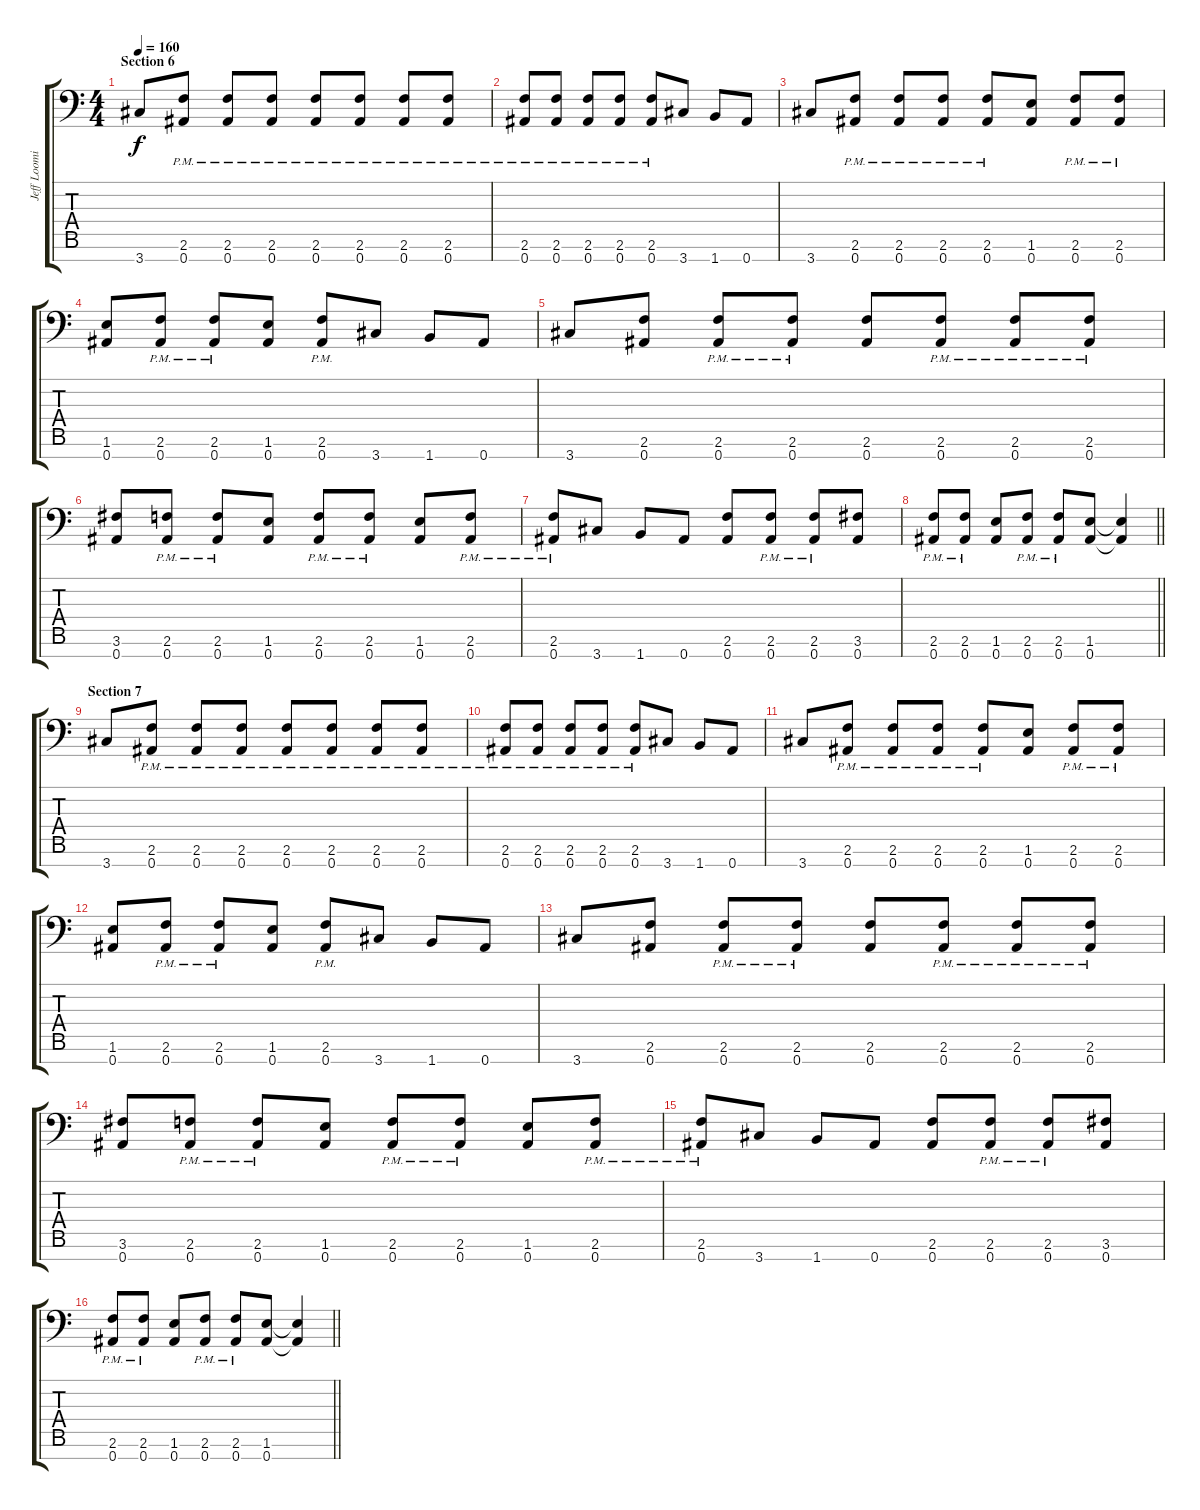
\track ("Jeff Loomis - rhythm guitar (right)" "Jeff Loomi") {instrument distortionguitar}
\staff {score tabs}
\tuning (Eb4 Bb3 Gb3 Db3 Ab2 Eb2 Bb1) {hide}
\ts (4 4)
\section ("" "Section 6")
\tempo 160
\clef f4
\ks c
3.7.8{dy f} (2.6{pm} 0.7{pm}).8 (2.6{pm} 0.7{pm}).8 (2.6{pm} 0.7{pm}).8 (2.6{pm} 0.7{pm}).8 (2.6{pm} 0.7{pm}).8 (2.6{pm} 0.7{pm}).8 (2.6{pm} 0.7{pm}).8 |
(2.6{pm} 0.7{pm}).8 (2.6{pm} 0.7{pm}).8 (2.6{pm} 0.7{pm}).8 (2.6{pm} 0.7{pm}).8 (2.6{pm} 0.7{pm}).8 3.7.8 1.7.8 0.7.8 |
3.7.8 (2.6{pm} 0.7{pm}).8 (2.6{pm} 0.7{pm}).8 (2.6{pm} 0.7{pm}).8 (2.6{pm} 0.7{pm}).8 (1.6 0.7).8 (2.6{pm} 0.7{pm}).8 (2.6{pm} 0.7{pm}).8 |
(1.6 0.7).8 (2.6{pm} 0.7{pm}).8 (2.6{pm} 0.7{pm}).8 (1.6 0.7).8 (2.6{pm} 0.7{pm}).8 3.7.8 1.7.8 0.7.8 |
3.7.8 (2.6 0.7).8 (2.6{pm} 0.7{pm}).8 (2.6{pm} 0.7{pm}).8 (2.6 0.7).8 (2.6{pm} 0.7{pm}).8 (2.6{pm} 0.7{pm}).8 (2.6{pm} 0.7{pm}).8 |
(3.6 0.7).8 (2.6{pm} 0.7{pm}).8 (2.6{pm} 0.7{pm}).8 (1.6 0.7).8 (2.6{pm} 0.7{pm}).8 (2.6{pm} 0.7{pm}).8 (1.6 0.7).8 (2.6{pm} 0.7{pm}).8 |
(2.6{pm} 0.7{pm}).8 3.7.8 1.7.8 0.7.8 (2.6 0.7).8 (2.6{pm} 0.7{pm}).8 (2.6{pm} 0.7{pm}).8 (3.6 0.7).8 |
\barLineRight lightlight
(2.6{pm} 0.7{pm}).8 (2.6{pm} 0.7{pm}).8 (1.6 0.7).8 (2.6{pm} 0.7{pm}).8 (2.6{pm} 0.7{pm}).8 (1.6 0.7).8 (1.6{t} 0.7{t}).4 |
\section ("" "Section 7")
3.7.8 (2.6{pm} 0.7{pm}).8 (2.6{pm} 0.7{pm}).8 (2.6{pm} 0.7{pm}).8 (2.6{pm} 0.7{pm}).8 (2.6{pm} 0.7{pm}).8 (2.6{pm} 0.7{pm}).8 (2.6{pm} 0.7{pm}).8 |
(2.6{pm} 0.7{pm}).8 (2.6{pm} 0.7{pm}).8 (2.6{pm} 0.7{pm}).8 (2.6{pm} 0.7{pm}).8 (2.6{pm} 0.7{pm}).8 3.7.8 1.7.8 0.7.8 |
3.7.8 (2.6{pm} 0.7{pm}).8 (2.6{pm} 0.7{pm}).8 (2.6{pm} 0.7{pm}).8 (2.6{pm} 0.7{pm}).8 (1.6 0.7).8 (2.6{pm} 0.7{pm}).8 (2.6{pm} 0.7{pm}).8 |
(1.6 0.7).8 (2.6{pm} 0.7{pm}).8 (2.6{pm} 0.7{pm}).8 (1.6 0.7).8 (2.6{pm} 0.7{pm}).8 3.7.8 1.7.8 0.7.8 |
3.7.8 (2.6 0.7).8 (2.6{pm} 0.7{pm}).8 (2.6{pm} 0.7{pm}).8 (2.6 0.7).8 (2.6{pm} 0.7{pm}).8 (2.6{pm} 0.7{pm}).8 (2.6{pm} 0.7{pm}).8 |
(3.6 0.7).8 (2.6{pm} 0.7{pm}).8 (2.6{pm} 0.7{pm}).8 (1.6 0.7).8 (2.6{pm} 0.7{pm}).8 (2.6{pm} 0.7{pm}).8 (1.6 0.7).8 (2.6{pm} 0.7{pm}).8 |
(2.6{pm} 0.7{pm}).8 3.7.8 1.7.8 0.7.8 (2.6 0.7).8 (2.6{pm} 0.7{pm}).8 (2.6{pm} 0.7{pm}).8 (3.6 0.7).8 |
\barLineRight lightlight
(2.6{pm} 0.7{pm}).8 (2.6{pm} 0.7{pm}).8 (1.6 0.7).8 (2.6{pm} 0.7{pm}).8 (2.6{pm} 0.7{pm}).8 (1.6 0.7).8 (1.6{t} 0.7{t}).4
